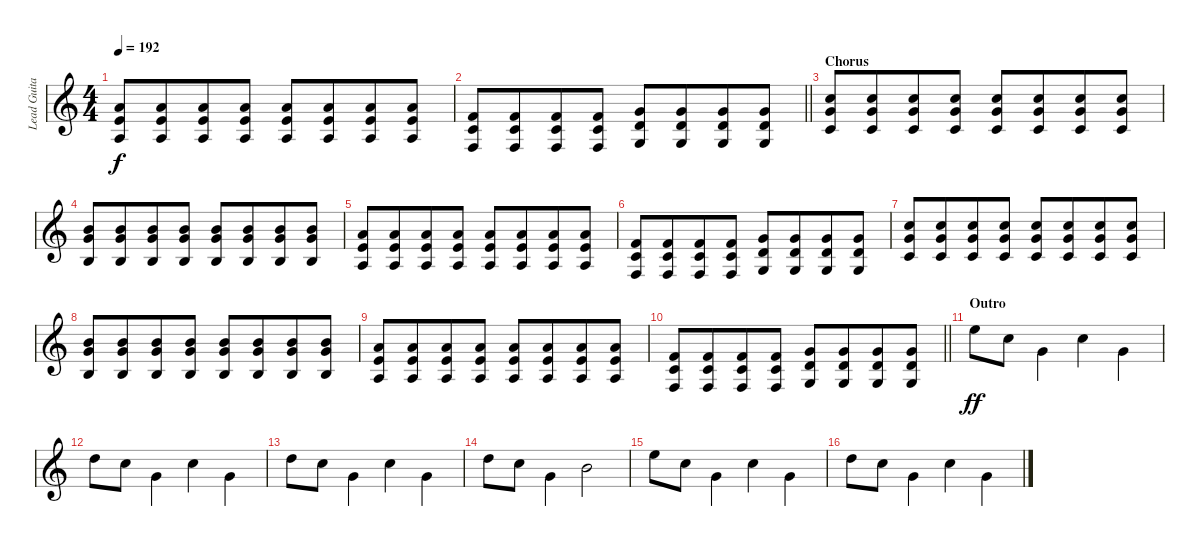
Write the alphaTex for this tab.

\track ("Lead Guitar" "Lead Guita") {instrument distortionguitar}
\staff {score}
\tuning (E4 B3 G3 D3 A2 E2) {hide}
\ts (4 4)
\tempo 192
\clef g2
\ks c
(2.3 2.4 0.5).8{dy f} (2.3 2.4 0.5).8{beam merge} (2.3 2.4 0.5).8 (2.3 2.4 0.5).8 (2.3 2.4 0.5).8 (2.3 2.4 0.5).8{beam merge} (2.3 2.4 0.5).8 (2.3 2.4 0.5).8 |
\barLineRight lightlight
(3.4 3.5 1.6).8 (3.4 3.5 1.6).8{beam merge} (3.4 3.5 1.6).8 (3.4 3.5 1.6).8 (5.4 5.5 3.6).8 (5.4 5.5 3.6).8{beam merge} (5.4 5.5 3.6).8 (5.4 5.5 3.6).8 |
\section ("" "Chorus")
(5.3 5.4 3.5).8 (5.3 5.4 3.5).8{beam merge} (5.3 5.4 3.5).8 (5.3 5.4 3.5).8 (5.3 5.4 3.5).8 (5.3 5.4 3.5).8{beam merge} (5.3 5.4 3.5).8 (5.3 5.4 3.5).8 |
(4.3 5.4 2.5).8 (4.3 5.4 2.5).8{beam merge} (4.3 5.4 2.5).8 (4.3 5.4 2.5).8 (4.3 5.4 2.5).8 (4.3 5.4 2.5).8{beam merge} (4.3 5.4 2.5).8 (4.3 5.4 2.5).8 |
(2.3 2.4 0.5).8 (2.3 2.4 0.5).8{beam merge} (2.3 2.4 0.5).8 (2.3 2.4 0.5).8 (2.3 2.4 0.5).8 (2.3 2.4 0.5).8{beam merge} (2.3 2.4 0.5).8 (2.3 2.4 0.5).8 |
(3.4 3.5 1.6).8 (3.4 3.5 1.6).8{beam merge} (3.4 3.5 1.6).8 (3.4 3.5 1.6).8 (5.4 5.5 3.6).8 (5.4 5.5 3.6).8{beam merge} (5.4 5.5 3.6).8 (5.4 5.5 3.6).8 |
(5.3 5.4 3.5).8 (5.3 5.4 3.5).8{beam merge} (5.3 5.4 3.5).8 (5.3 5.4 3.5).8 (5.3 5.4 3.5).8 (5.3 5.4 3.5).8{beam merge} (5.3 5.4 3.5).8 (5.3 5.4 3.5).8 |
(4.3 5.4 2.5).8 (4.3 5.4 2.5).8{beam merge} (4.3 5.4 2.5).8 (4.3 5.4 2.5).8 (4.3 5.4 2.5).8 (4.3 5.4 2.5).8{beam merge} (4.3 5.4 2.5).8 (4.3 5.4 2.5).8 |
(2.3 2.4 0.5).8 (2.3 2.4 0.5).8{beam merge} (2.3 2.4 0.5).8 (2.3 2.4 0.5).8 (2.3 2.4 0.5).8 (2.3 2.4 0.5).8{beam merge} (2.3 2.4 0.5).8 (2.3 2.4 0.5).8 |
\barLineRight lightlight
(3.4 3.5 1.6).8 (3.4 3.5 1.6).8{beam merge} (3.4 3.5 1.6).8 (3.4 3.5 1.6).8 (5.4 5.5 3.6).8 (5.4 5.5 3.6).8{beam merge} (5.4 5.5 3.6).8 (5.4 5.5 3.6).8 |
\section ("" "Outro")
0.1.8{dy ff balance 8 beam Down} 1.2.8{beam Down} 0.3.4{beam Down} 1.2.4{beam Down} 0.3.4{beam Down} |
3.2.8 1.2.8 0.3.4{beam Down} 1.2.4 0.3.4{beam Down} |
3.2.8 1.2.8 0.3.4{beam Down} 1.2.4 0.3.4{beam Down} |
3.2.8 1.2.8 0.3.4{beam Down} 0.2.2 |
0.1.8{beam Down} 1.2.8{beam Down} 0.3.4{beam Down} 1.2.4{beam Down} 0.3.4{beam Down} |
3.2.8 1.2.8 0.3.4{beam Down} 1.2.4 0.3.4{beam Down}
